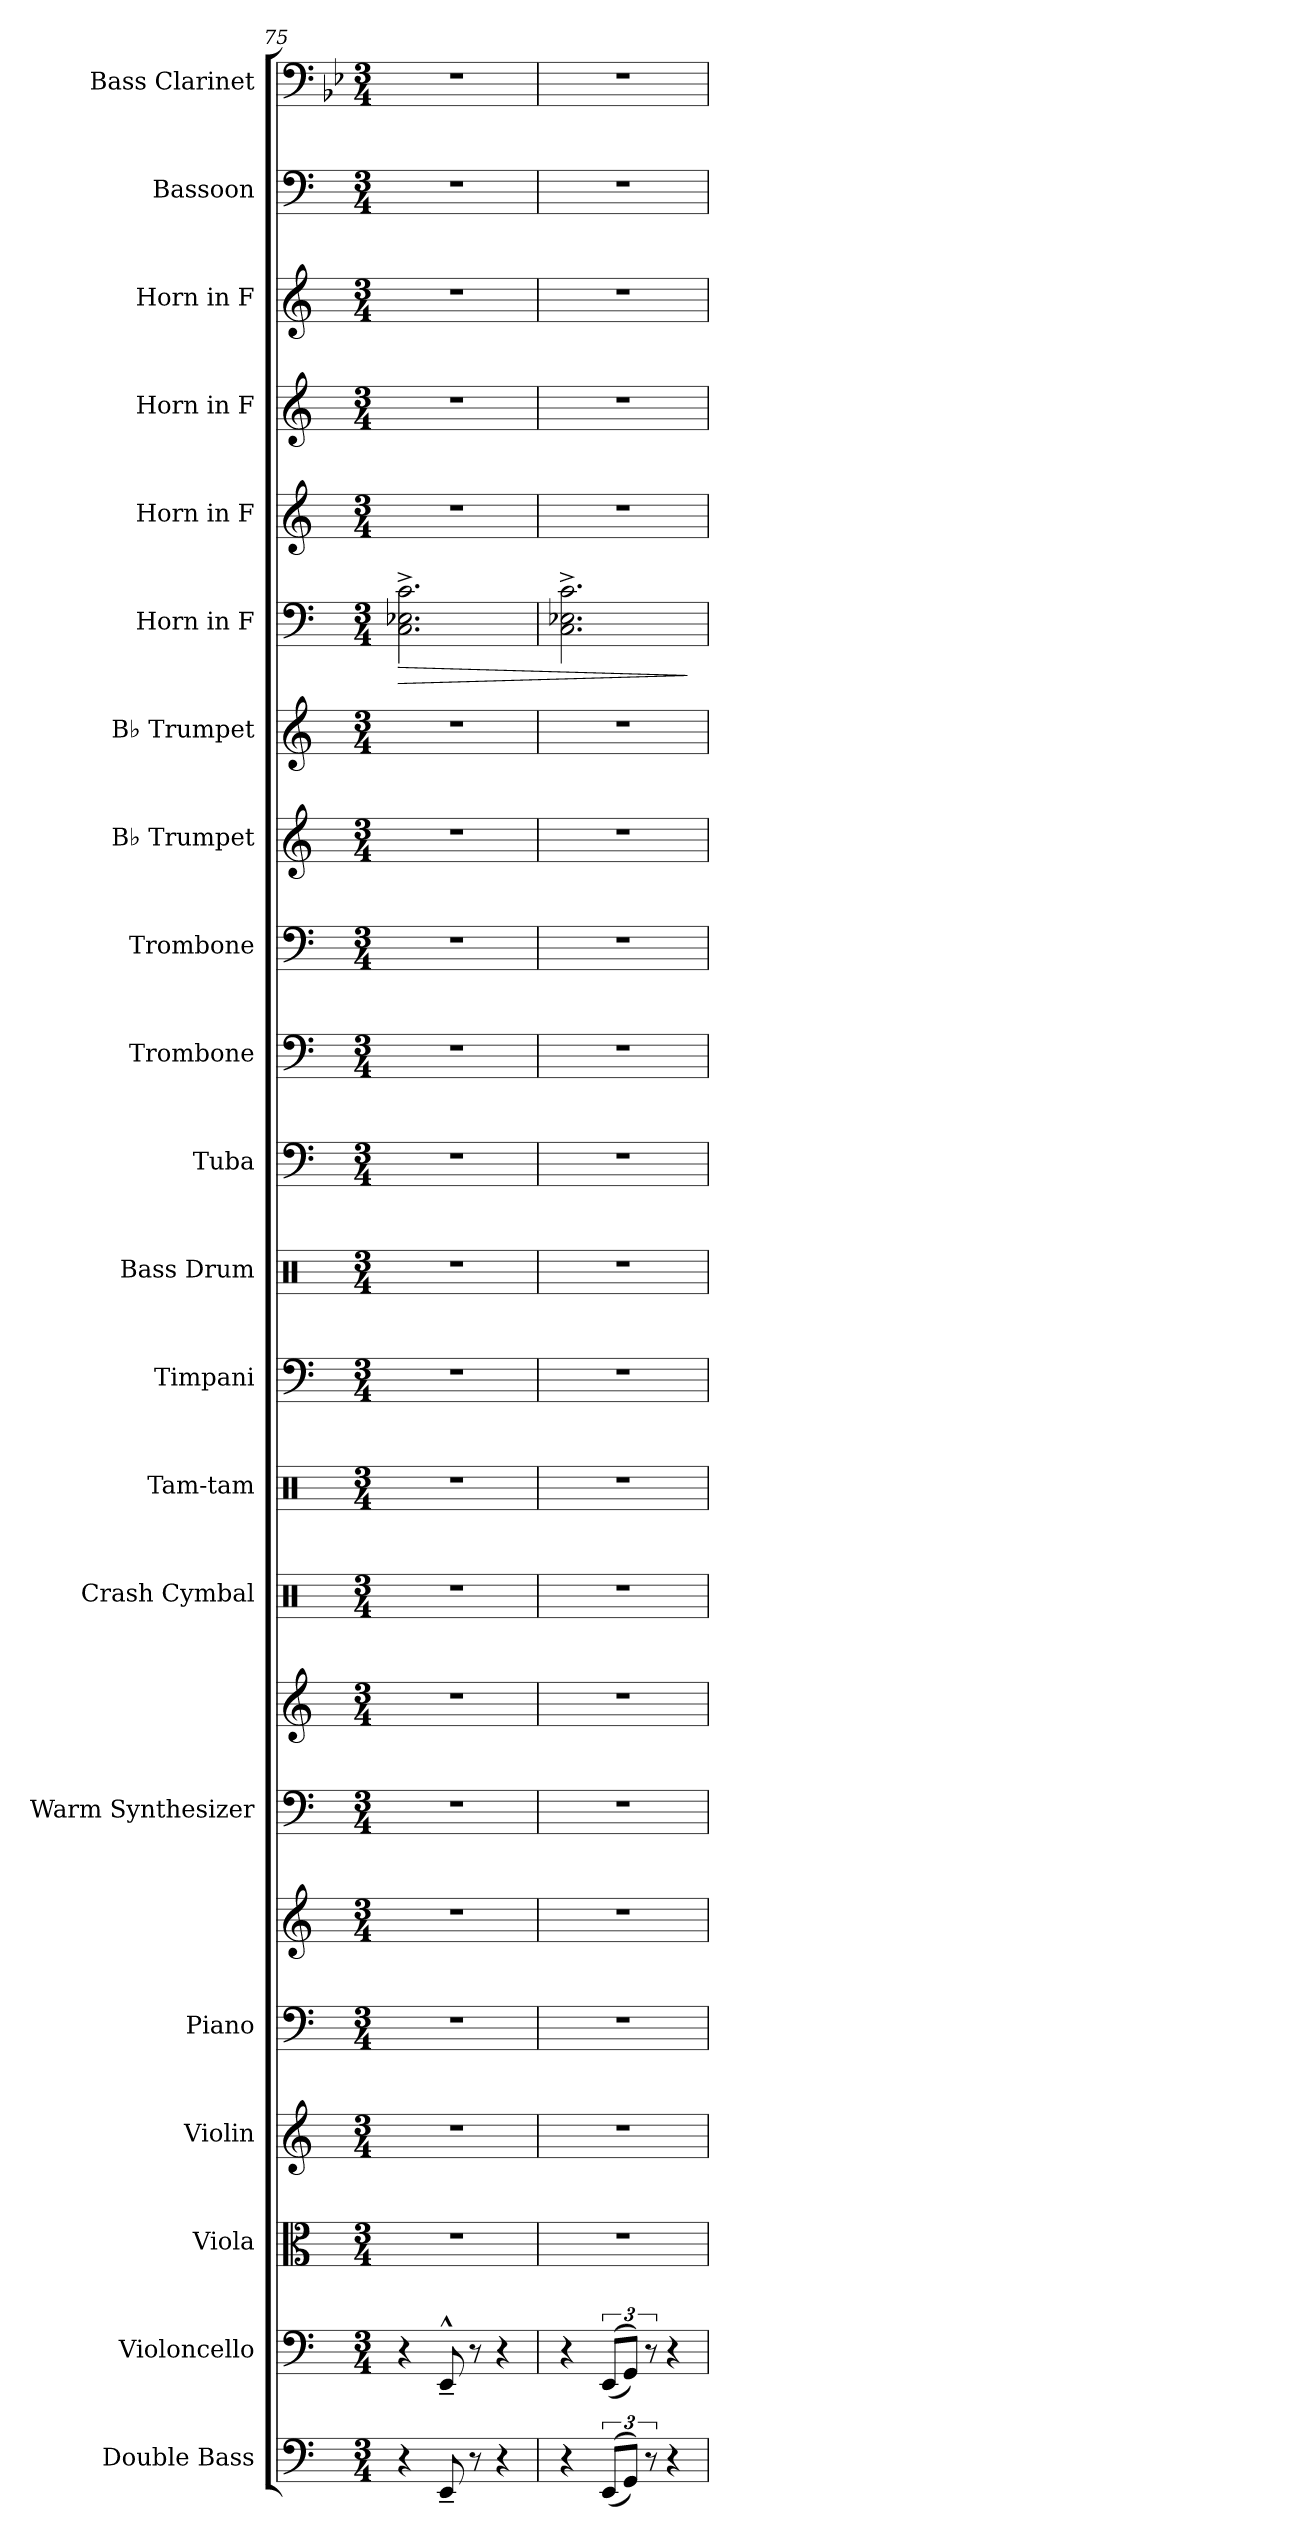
**kern	**kern	**kern	**kern	**kern	**kern	**kern	**kern	**kern	**kern	**kern	**kern	**kern	**kern	**kern	**kern	**kern	**kern	**dynam	**kern	**kern	**kern	**kern	**kern
*part21	*part20	*part19	*part18	*part17	*part17	*part16	*part16	*part15	*part14	*part13	*part12	*part11	*part10	*part9	*part8	*part7	*part6	*part6	*part5	*part4	*part3	*part2	*part1
*staff23	*staff22	*staff21	*staff20	*staff19	*staff18	*staff17	*staff16	*staff15	*staff14	*staff13	*staff12	*staff11	*staff10	*staff9	*staff8	*staff7	*staff6	*staff6	*staff5	*staff4	*staff3	*staff2	*staff1
*I"Double Bass	*I"Violoncello	*I"Viola	*I"Violin	*I"Piano	*	*I"Warm Synthesizer	*	*I"Crash Cymbal	*I"Tam-tam	*I"Timpani	*I"Bass Drum	*I"Tuba	*I"Trombone	*I"Trombone	*I"B♭ Trumpet	*I"B♭ Trumpet	*I"Horn in F	*	*I"Horn in F	*I"Horn in F	*I"Horn in F	*I"Bassoon	*I"Bass Clarinet
*I'Db.	*I'Vc.	*I'Vla.	*I'Vln.	*I'Pno.	*	*I'Synth.	*	*I'Cr. Cym.	*I'Tam-tam	*I'Timp.	*I'B. Dr.	*I'Tba.	*I'Tbn.	*I'Tbn.	*I'B♭ Tpt.	*I'B♭ Tpt.	*	*	*	*	*	*I'Bsn.	*I'B. Cl.
*clefF4	*clefF4	*clefC3	*clefG2	*clefF4	*clefG2	*clefF4	*clefG2	*clefX	*clefX	*clefF4	*clefX	*clefF4	*clefF4	*clefF4	*clefG2	*clefG2	*clefF4	*	*clefG2	*clefG2	*clefG2	*clefF4	*clefF4
*ITrd7c12	*	*	*	*	*	*	*	*	*	*	*	*	*	*	*ITrd1c2	*ITrd1c2	*ITrd4c7	*	*ITrd4c7	*ITrd4c7	*ITrd4c7	*	*ITrd8c14
*k[]	*k[]	*k[]	*k[]	*k[]	*k[]	*k[]	*k[]	*k[]	*k[]	*k[]	*k[]	*k[]	*k[]	*k[]	*k[b-e-]	*k[b-e-]	*k[b-]	*	*k[b-]	*k[b-]	*k[b-]	*k[]	*k[b-e-]
*M3/4	*M3/4	*M3/4	*M3/4	*M3/4	*M3/4	*M3/4	*M3/4	*M3/4	*M3/4	*M3/4	*M3/4	*M3/4	*M3/4	*M3/4	*M3/4	*M3/4	*M3/4	*	*M3/4	*M3/4	*M3/4	*M3/4	*M3/4
=75	=75	=75	=75	=75	=75	=75	=75	=75	=75	=75	=75	=75	=75	=75	=75	=75	=75	=75	=75	=75	=75	=75	=75
!	!	!	!	!	!	!	!	!	!	!	!	!	!	!	!	!	!	!LO:HP:b	!	!	!	!	!
4r	4r	2.r	2.r	2.r	2.r	2.r	2.r	2.r	2.r	2.r	2.r	2.r	2.r	2.r	2.r	2.r	2.FF\^ 2.AA-X\^ 2.F\^	>	2.r	2.r	2.r	2.r	2.r
8EEE~/	8EE^^~/	.	.	.	.	.	.	.	.	.	.	.	.	.	.	.	.	.	.	.	.	.	.
8r	8r	.	.	.	.	.	.	.	.	.	.	.	.	.	.	.	.	.	.	.	.	.	.
4r	4r	.	.	.	.	.	.	.	.	.	.	.	.	.	.	.	.	.	.	.	.	.	.
=76	=76	=76	=76	=76	=76	=76	=76	=76	=76	=76	=76	=76	=76	=76	=76	=76	=76	=76	=76	=76	=76	=76	=76
4r	4r	2.r	2.r	2.r	2.r	2.r	2.r	2.r	2.r	2.r	2.r	2.r	2.r	2.r	2.r	2.r	2.FF\^ 2.AA-X\^ 2.F\^	.	2.r	2.r	2.r	2.r	2.r
((12EEE/L	((12EE/L	.	.	.	.	.	.	.	.	.	.	.	.	.	.	.	.	.	.	.	.	.	.
12GGG/J))	12GG/J))	.	.	.	.	.	.	.	.	.	.	.	.	.	.	.	.	.	.	.	.	.	.
12r	12r	.	.	.	.	.	.	.	.	.	.	.	.	.	.	.	.	.	.	.	.	.	.
4r	4r	.	.	.	.	.	.	.	.	.	.	.	.	.	.	.	.	.	.	.	.	.	.
.	.	.	.	.	.	.	.	.	.	.	.	.	.	.	.	.	.	]	.	.	.	.	.
=	=	=	=	=	=	=	=	=	=	=	=	=	=	=	=	=	=	=	=	=	=	=	=
*-	*-	*-	*-	*-	*-	*-	*-	*-	*-	*-	*-	*-	*-	*-	*-	*-	*-	*-	*-	*-	*-	*-	*-
